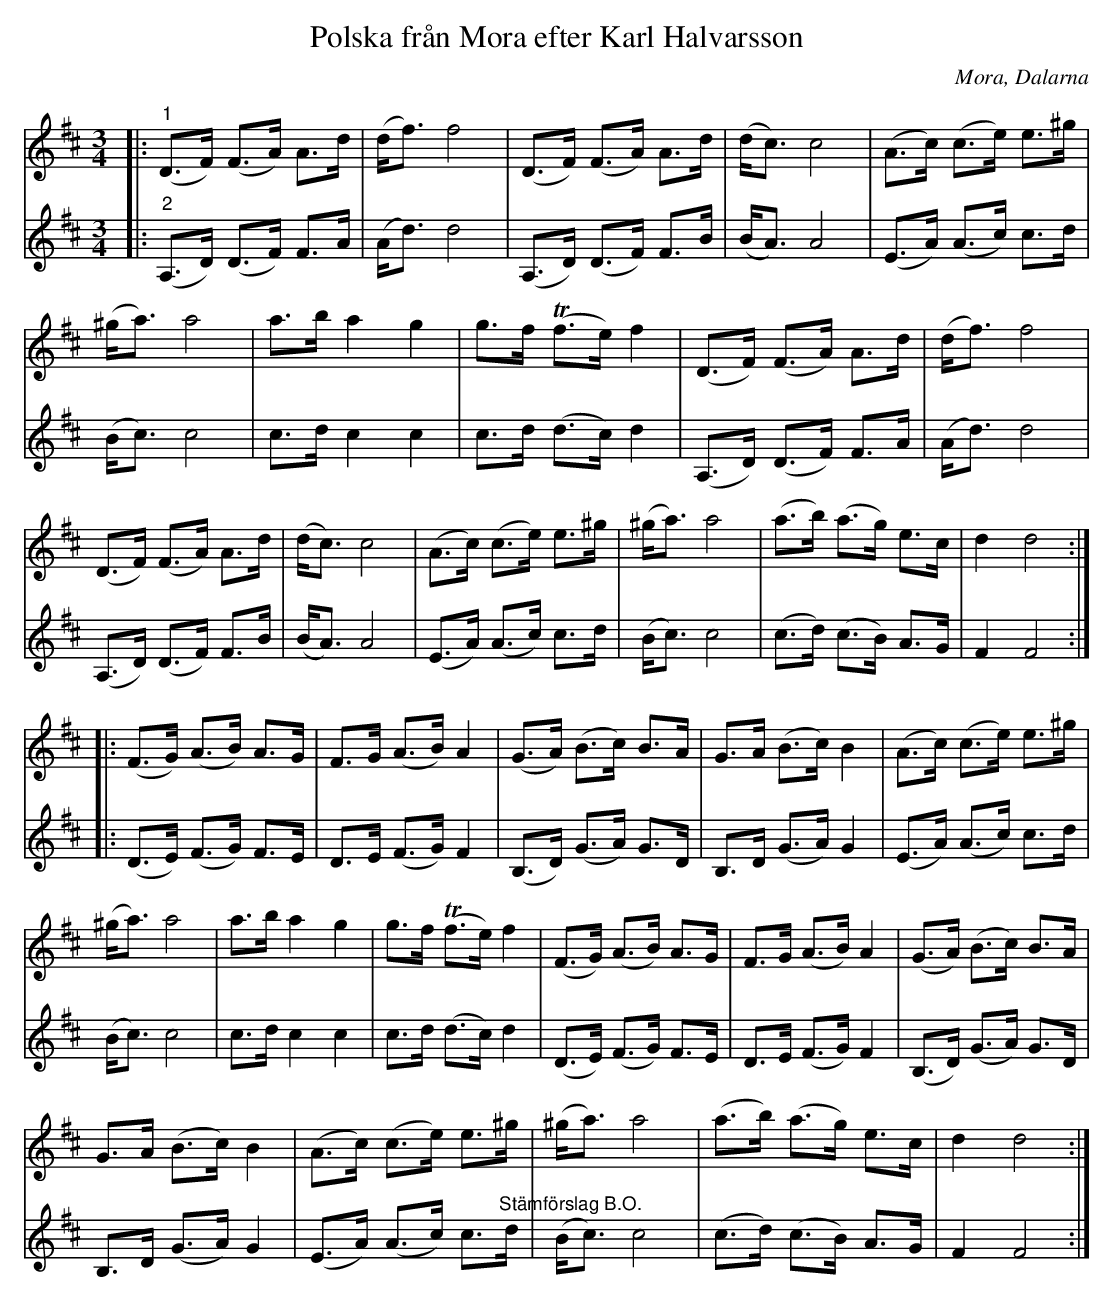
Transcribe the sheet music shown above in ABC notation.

X:1
T:Polska från Mora efter Karl Halvarsson
O:Mora, Dalarna
L:1/8
M:3/4
K:D
V:1
|:"^1" (D>F) (F>A) A>d | (d<f) f4 | (D>F) (F>A) A>d | (d<c) c4 | (A>c) (c>e) e>^g |
(^g<a) a4 | a>b a2 g2 | g>fT (f>e) f2 | (D>F) (F>A) A>d | (d<f) f4 |
(D>F) (F>A) A>d | (d<c) c4 | (A>c) (c>e) e>^g | (^g<a) a4 | (a>b) (a>g) e>c | d2 d4 ::
(F>G) (A>B) A>G | F>G (A>B) A2 | (G>A) (B>c) B>A | G>A (B>c) B2 | (A>c) (c>e) e>^g |
(^g<a) a4 | a>b a2 g2 | g>fT (f>e) f2 | (F>G) (A>B) A>G | F>G (A>B) A2 | (G>A) (B>c) B>A |
G>A (B>c) B2 | (A>c) (c>e) e>^g | (^g<a) a4 | (a>b) (a>g) e>c | d2 d4 :|
V:2
|:"^2" (A,>D) (D>F) F>A | (A<d) d4 | (A,>D) (D>F) F>B | (B<A) A4 | (E>A) (A>c) c>d |
(B<c) c4 | c>d c2 c2 | c>d (d>c) d2 | (A,>D) (D>F) F>A | (A<d) d4 |
(A,>D) (D>F) F>B | (B<A) A4 | (E>A) (A>c) c>d | (B<c) c4 | (c>d) (c>B) A>G | F2 F4 ::
(D>E) (F>G) F>E | D>E (F>G) F2 | (B,>D) (G>A) G>D | B,>D (G>A) G2 | (E>A) (A>c) c>d | (B<c) c4 |
c>d c2 c2 | c>d (d>c) d2 | (D>E) (F>G) F>E | D>E (F>G) F2 | (B,>D) (G>A) G>D | B,>D (G>A) G2 |
(E>A) (A>c) c>"^Stämförslag B.O."d | (B<c) c4 | (c>d) (c>B) A>G | F2 F4 :|
